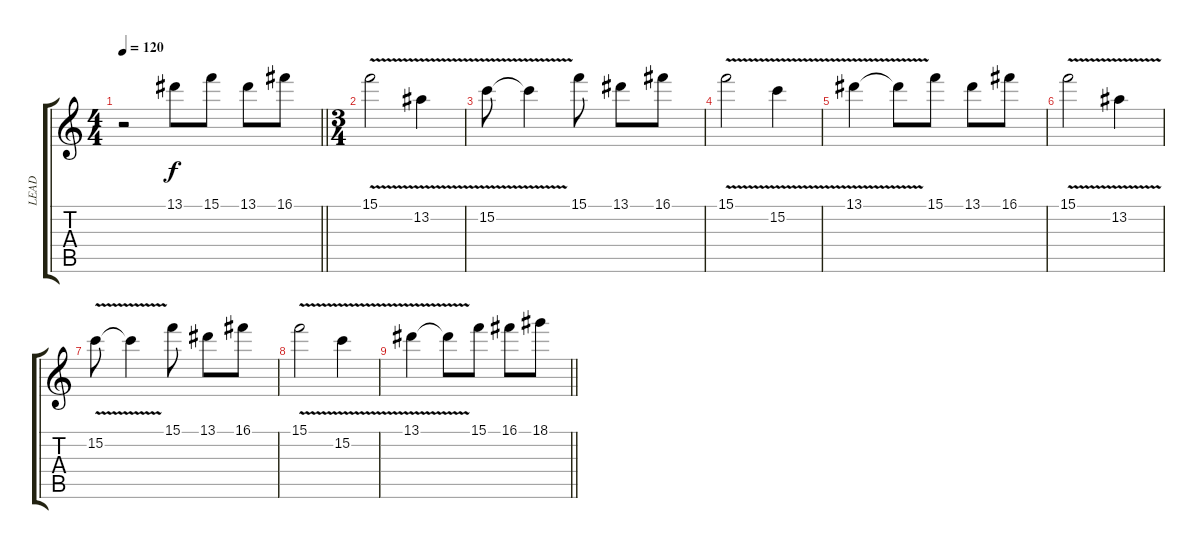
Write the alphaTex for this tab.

\track ("LEAD" "LEAD") {instrument distortionguitar}
\staff {score tabs}
\tuning (D4 A3 F3 C3 G2 D2) {hide}
\ts (4 4)
\tempo 120
\clef g2
\barLineRight lightlight
\ks c
r.2{dy f} 13.1.8 15.1.8 13.1.8 16.1.8 |
\ts (3 4)
15.1{v}.2 13.2{v}.4 |
15.2{v}.8 15.2{t}.4 15.1.8 13.1.8 16.1.8 |
15.1{v}.2 15.2{v}.4 |
13.1{v}.4 13.1{t}.8 15.1.8 13.1.8 16.1.8 |
15.1{v}.2 13.2{v}.4 |
15.2{v}.8 15.2{t}.4 15.1.8 13.1.8 16.1.8 |
15.1{v}.2 15.2{v}.4 |
\barLineRight lightlight
13.1{v}.4 13.1{t}.8 15.1.8 16.1.8 18.1.8
